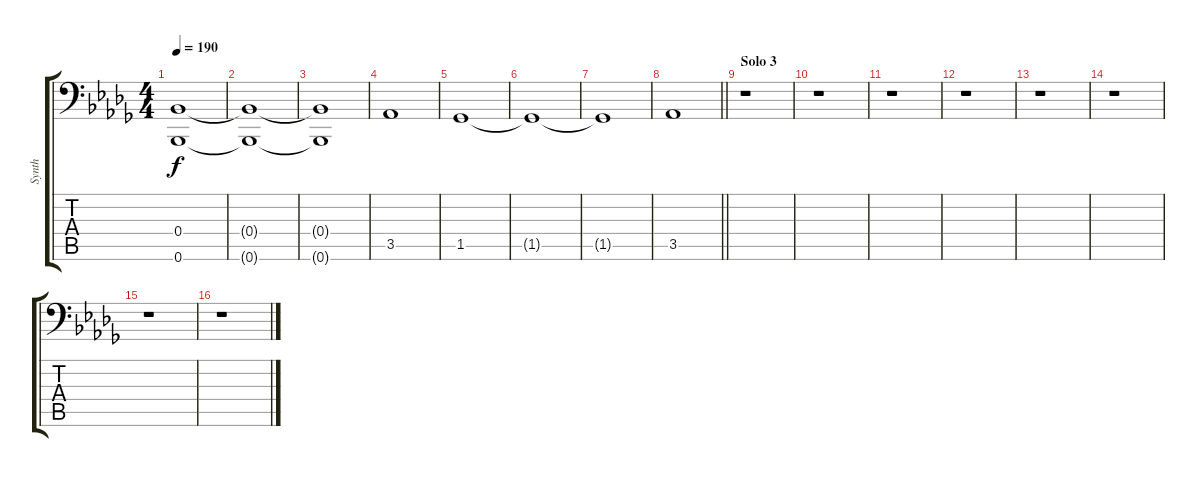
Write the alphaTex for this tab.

\track ("Synth" "Synth") {instrument pad8sweep}
\staff {score tabs}
\tuning (C4 G3 Eb3 Bb2 F2 Bb1) {hide}
\ts (4 4)
\tempo 190
\clef f4
\ks db
(0.4 0.6).1{dy f} |
(0.4{t} 0.6{t}).1 |
(0.4{t} 0.6{t}).1 |
3.5.1 |
1.5.1 |
1.5{t}.1 |
1.5{t}.1 |
\barLineRight lightlight
3.5.1 |
\section ("" "Solo 3")
r.1 |
r.1 |
r.1 |
r.1 |
r.1 |
r.1 |
r.1 |
r.1
